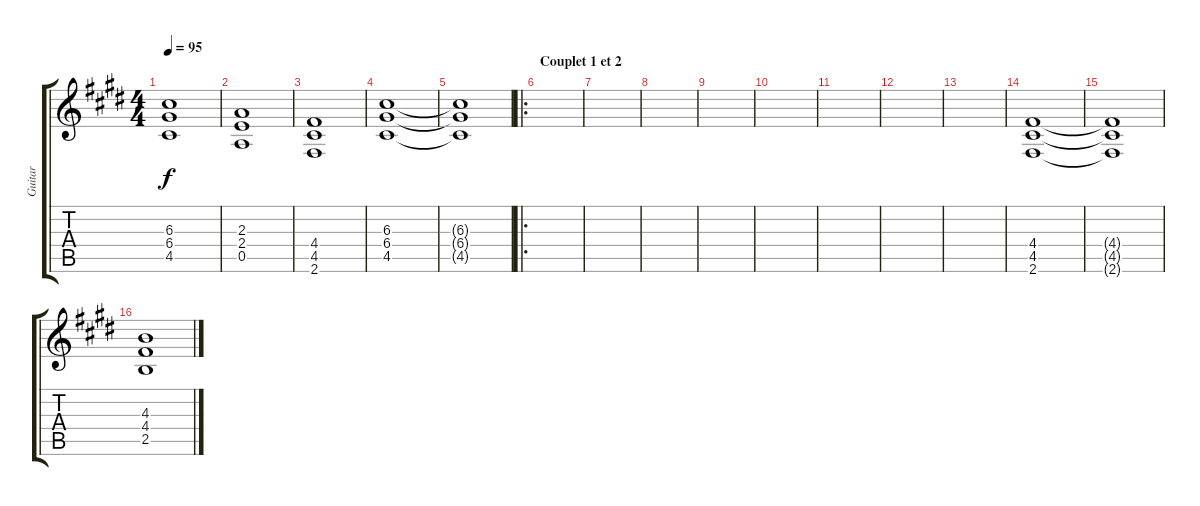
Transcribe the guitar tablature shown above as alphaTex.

\track ("Guitar" "Guitar") {instrument overdrivenguitar}
\staff {score tabs}
\tuning (E4 B3 G3 D3 A2 E2) {hide}
\ts (4 4)
\tempo 95
\clef g2
\ks e
(6.3 6.4 4.5).1{dy f instrument overdrivenguitar} |
(2.3 2.4 0.5).1 |
(4.4 4.5 2.6).1 |
(6.3 6.4 4.5).1 |
(6.3{t} 6.4{t} 4.5{t}).1 |
\ro
\section ("" "Couplet 1 et 2")
|
|
|
|
|
|
|
|
(4.4 4.5 2.6).1 |
(4.4{t} 4.5{t} 2.6{t}).1 |
(4.3 4.4 2.5).1
